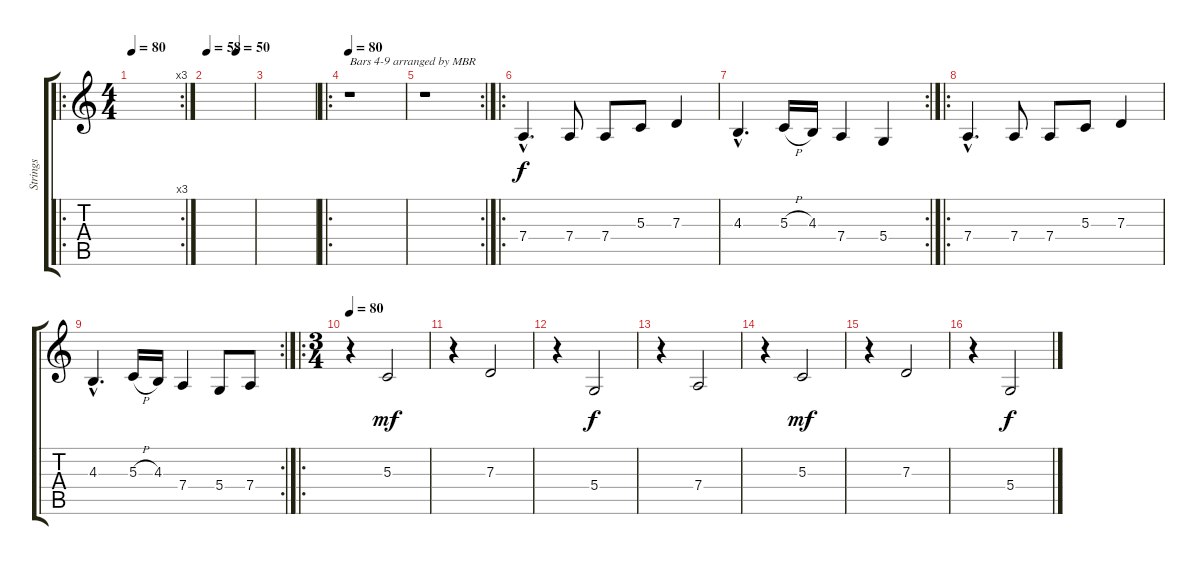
\track ("Strings" "Strings") {instrument stringensemble2}
\staff {score tabs}
\tuning (E4 B3 G3 D3 A2 E2) {hide}
\ro
\rc 3
\ts (4 4)
\tempo 80
\tempo 69
\tempo 80
\clef g2
\ks c
|
\tempo 58
\tempo (50 0.625)
|
|
\ro
\tempo 80
r.1{txt "Bars 4-9 arranged by MBR"} |
\rc 2
r.1 |
\ro
7.4{hac}.4{d volume 12 instrument englishhorn} 7.4.8 7.4.8 5.3.8 7.3.4 |
\rc 2
4.3{hac}.4{d} 5.3{h}.16 4.3.16 7.4.4 5.4.4 |
\ro
7.4{hac}.4{d} 7.4.8 7.4.8 5.3.8 7.3.4 |
\rc 2
4.3{hac}.4{d} 5.3{h}.16 4.3.16 7.4.4 5.4.8 7.4.8 |
\ro
\ts (3 4)
\tempo 80
r.4{volume 11 instrument stringensemble2} 5.3.2{dy mf} |
r.4 7.3.2 |
r.4 5.4.2{dy f} |
r.4 7.4.2 |
r.4 5.3.2{dy mf} |
r.4 7.3.2 |
r.4 5.4.2{dy f}
